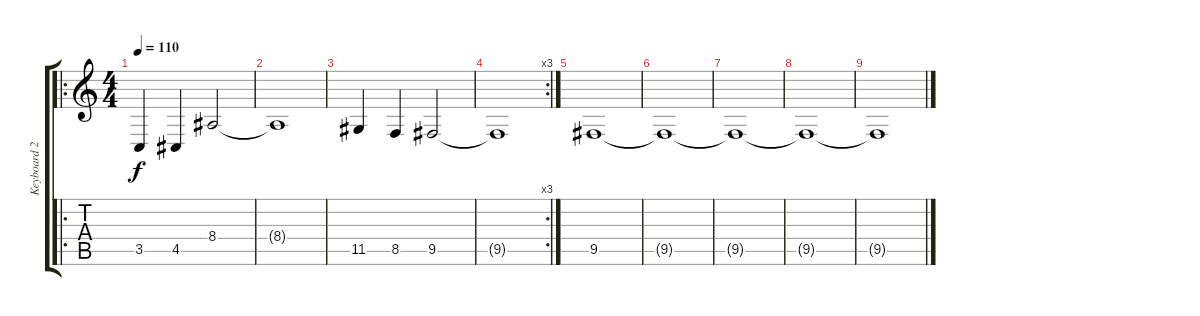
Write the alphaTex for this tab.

\track ("Keyboard 2" "Keyboard 2") {instrument synthstrings2}
\staff {score tabs}
\tuning (E4 B3 G3 D3 A2 C2) {hide}
\ro
\ts (4 4)
\tempo 110
\clef g2
\ks c
3.5.4{dy f} 4.5.4 8.4.2 |
8.4{t}.1 |
11.5.4 8.5.4 9.5.2 |
\rc 3
9.5{t}.1 |
9.5.1 |
9.5{t}.1 |
9.5{t}.1 |
9.5{t}.1 |
9.5{t}.1
